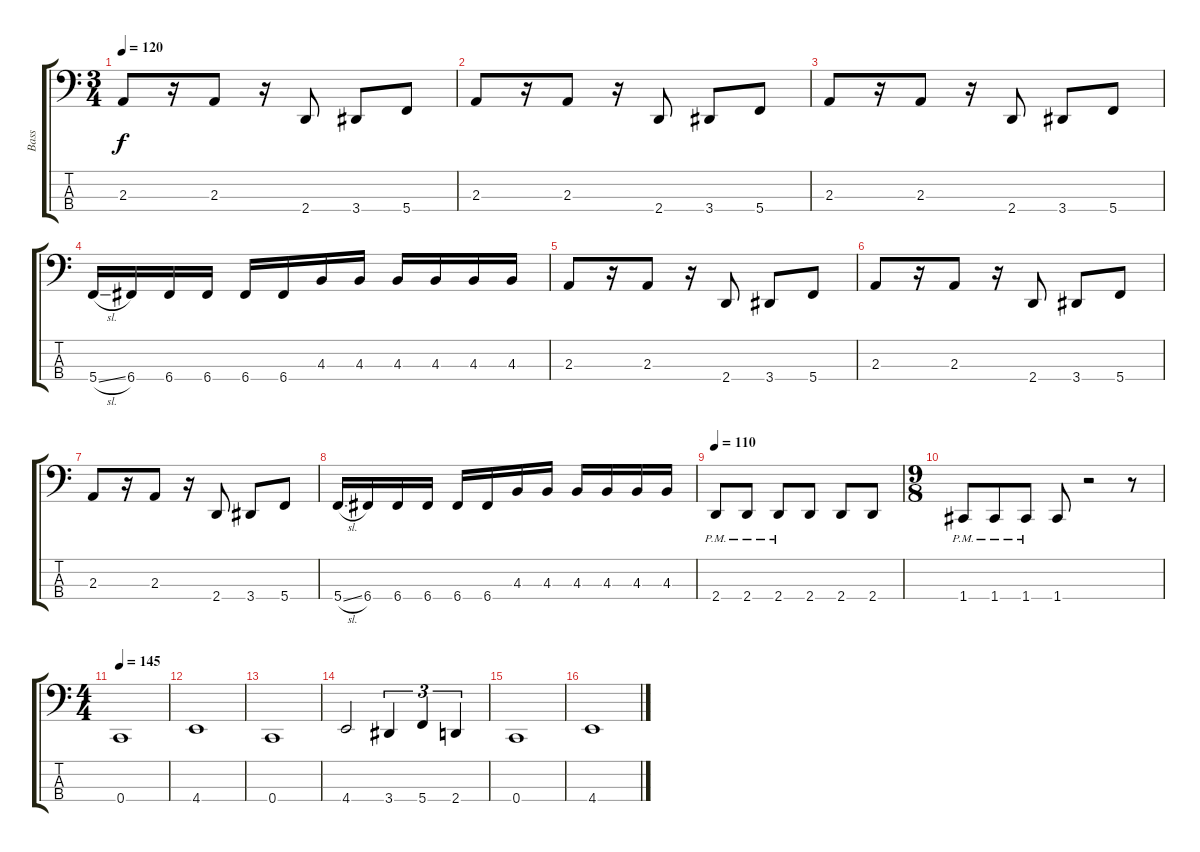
\track ("Bass" "Bass") {instrument electricbasspick}
\staff {score tabs}
\tuning (F2 C2 G1 C1) {hide}
\ts (3 4)
\tempo 120
\clef f4
\ks c
2.3.8{dy f} r.16 2.3.8 r.16 2.4.8 3.4.8 5.4.8 |
2.3.8 r.16 2.3.8 r.16 2.4.8 3.4.8 5.4.8 |
2.3.8 r.16 2.3.8 r.16 2.4.8 3.4.8 5.4.8 |
5.4{sl}.16 6.4.16 6.4.16 6.4.16 6.4.16 6.4.16 4.3.16 4.3.16 4.3.16 4.3.16 4.3.16 4.3.16 |
2.3.8 r.16 2.3.8 r.16 2.4.8 3.4.8 5.4.8 |
2.3.8 r.16 2.3.8 r.16 2.4.8 3.4.8 5.4.8 |
2.3.8 r.16 2.3.8 r.16 2.4.8 3.4.8 5.4.8 |
5.4{sl}.16 6.4.16 6.4.16 6.4.16 6.4.16 6.4.16 4.3.16 4.3.16 4.3.16 4.3.16 4.3.16 4.3.16 |
\tempo 110
2.4{pm}.8 2.4{pm}.8 2.4{pm}.8 2.4.8 2.4.8 2.4.8 |
\ts (9 8)
1.4{pm}.8 1.4{pm}.8 1.4{pm}.8 1.4.8 r.2 r.8 |
\ts (4 4)
\tempo 145
0.4.1 |
4.4.1 |
0.4.1 |
4.4.2 3.4.4{tu (3 2)} 5.4.4{tu (3 2)} 2.4.4{tu (3 2)} |
0.4.1 |
4.4.1
